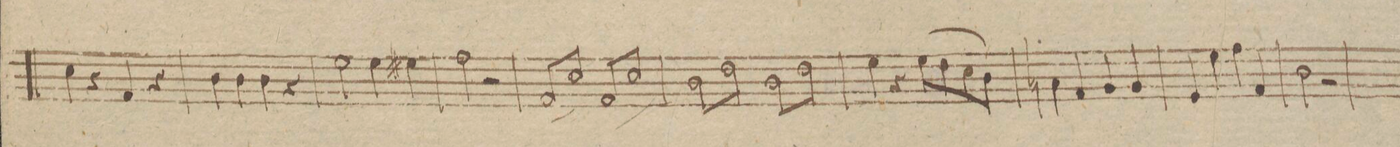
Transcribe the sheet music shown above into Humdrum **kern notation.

**kern	**dynam
*I"Viola	*
*clefC3	*
*k[b-]	*
*met(c|)	*
*M2/2	*
4d\	.
4r	.
4G/	.
4r	.
=39	=39
4c\	.
4c\	.
4c\	.
4r	.
=40	=40
2f\	.
4f\	.
4f#X\	.
=41	=41
2g\	.
2r	.
=42	=42
*tremolo	*
8G/L	.
8d/	.
8G/	.
8d/J	.
8G/L	.
8d/	.
8G/	.
8d/J	.
=43	=43
*2\right	*
8c\L	.
8e\	.
8c\	.
8e\J	.
8c\L	.
8e\	.
8c\	.
8e\J	.
=44	=44
4f\	.
4r	.
(8f\L	.
8e\	.
8d\	.
8c\J)	.
=45	=45
4Bn\	.
4G/	.
4A/	.
4A/	.
=46	=46
4F/	.
4f\	.
4g\	.
4G/	.
=47	=47
2c\	.
2r	.
=48	=48
*-	*-
